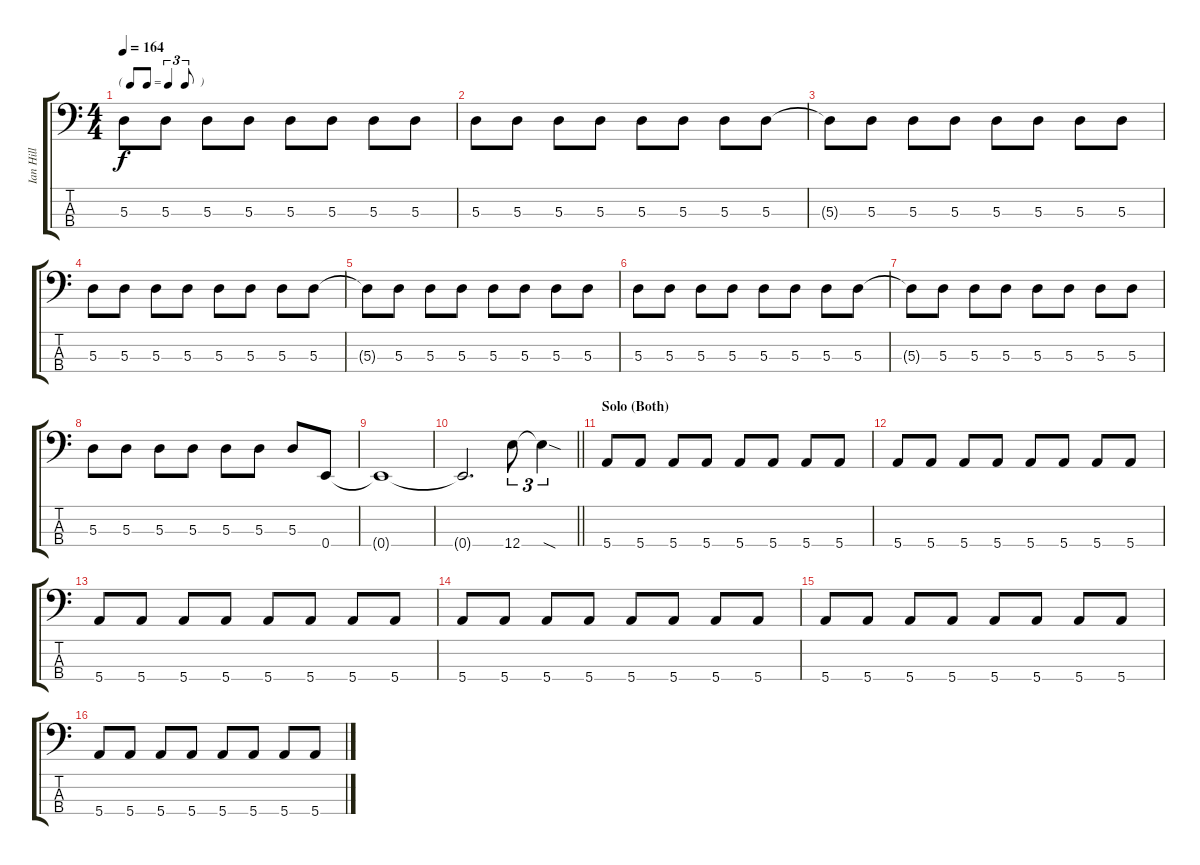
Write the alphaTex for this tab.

\track ("Ian Hill" "Ian Hill") {instrument electricbasspick}
\staff {score tabs}
\tuning (G2 D2 A1 E1) {hide}
\ts (4 4)
\tf triplet8th
\tempo 164
\clef f4
\ks c
5.3{t}.8{dy f} 5.3.8 5.3.8 5.3.8 5.3.8 5.3.8 5.3.8 5.3.8 |
5.3.8 5.3.8 5.3.8 5.3.8 5.3.8 5.3.8 5.3.8 5.3.8 |
5.3{t}.8 5.3.8 5.3.8 5.3.8 5.3.8 5.3.8 5.3.8 5.3.8 |
5.3.8 5.3.8 5.3.8 5.3.8 5.3.8 5.3.8 5.3.8 5.3.8 |
5.3{t}.8 5.3.8 5.3.8 5.3.8 5.3.8 5.3.8 5.3.8 5.3.8 |
5.3.8 5.3.8 5.3.8 5.3.8 5.3.8 5.3.8 5.3.8 5.3.8 |
5.3{t}.8 5.3.8 5.3.8 5.3.8 5.3.8 5.3.8 5.3.8 5.3.8 |
5.3.8 5.3.8 5.3.8 5.3.8 5.3.8 5.3.8 5.3.8 0.4.8 |
0.4{t}.1 |
\barLineRight lightlight
0.4{t}.2{d} 12.4.8{tu (3 2)} 12.4{sod t}.4{tu (3 2)} |
\section ("" "Solo (Both)")
5.4.8 5.4.8 5.4.8 5.4.8 5.4.8 5.4.8 5.4.8 5.4.8 |
5.4.8 5.4.8 5.4.8 5.4.8 5.4.8 5.4.8 5.4.8 5.4.8 |
5.4.8 5.4.8 5.4.8 5.4.8 5.4.8 5.4.8 5.4.8 5.4.8 |
5.4.8 5.4.8 5.4.8 5.4.8 5.4.8 5.4.8 5.4.8 5.4.8 |
5.4.8 5.4.8 5.4.8 5.4.8 5.4.8 5.4.8 5.4.8 5.4.8 |
5.4.8 5.4.8 5.4.8 5.4.8 5.4.8 5.4.8 5.4.8 5.4.8
